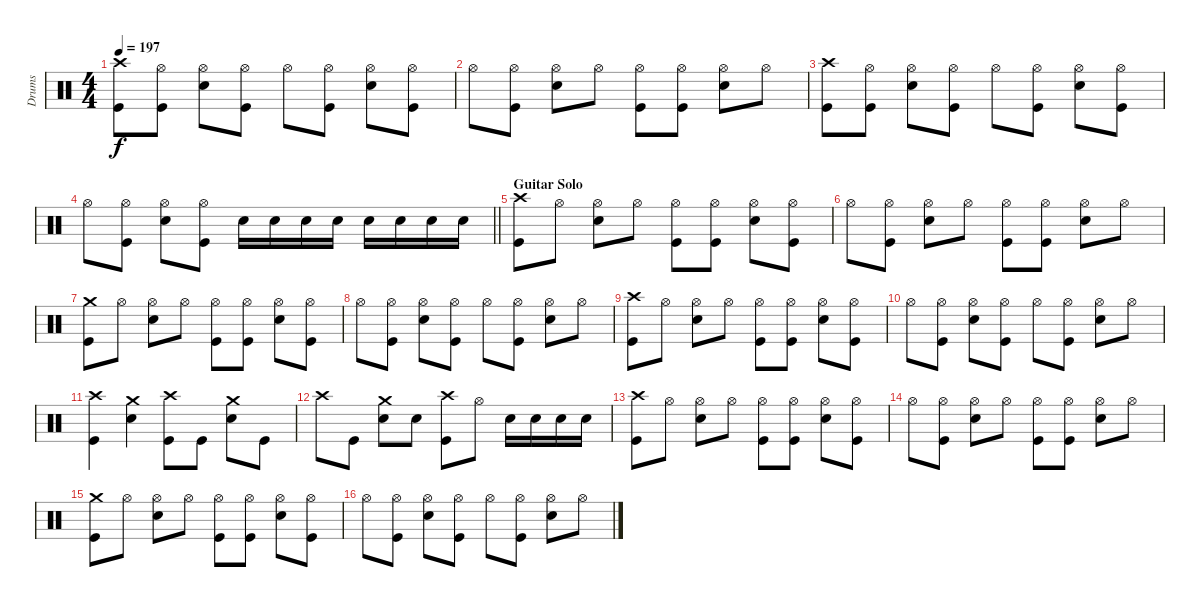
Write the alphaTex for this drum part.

\track ("Drums" "Drums") {instrument percussion}
\staff {score}
\articulation defaults
\ts (4 4)
\tempo 197
\clef neutral
\ks c
("Crash high (hit)" "Kick (hit)").8{dy f} ("Hi-Hat (open)" "Kick (hit)").8 ("Hi-Hat (open)" "Electric Snare (hit)").8 ("Hi-Hat (open)" "Kick (hit)").8 "Hi-Hat (open)".8 ("Hi-Hat (open)" "Kick (hit)").8 ("Hi-Hat (open)" "Electric Snare (hit)").8 ("Hi-Hat (open)" "Kick (hit)").8 |
"Hi-Hat (open)".8 ("Hi-Hat (open)" "Kick (hit)").8 ("Hi-Hat (open)" "Electric Snare (hit)").8 "Hi-Hat (open)".8 ("Hi-Hat (open)" "Kick (hit)").8 ("Hi-Hat (open)" "Kick (hit)").8 ("Hi-Hat (open)" "Electric Snare (hit)").8 "Hi-Hat (open)".8 |
("Crash high (hit)" "Kick (hit)").8 ("Hi-Hat (open)" "Kick (hit)").8 ("Hi-Hat (open)" "Electric Snare (hit)").8 ("Hi-Hat (open)" "Kick (hit)").8 "Hi-Hat (open)".8 ("Hi-Hat (open)" "Kick (hit)").8 ("Hi-Hat (open)" "Electric Snare (hit)").8 ("Hi-Hat (open)" "Kick (hit)").8 |
\barLineRight lightlight "Hi-Hat (open)".8
("Hi-Hat (open)" "Kick (hit)").8 ("Hi-Hat (open)" "Electric Snare (hit)").8 ("Hi-Hat (open)" "Kick (hit)").8 "Electric Snare (hit)".16 "Electric Snare (hit)".16 "Electric Snare (hit)".16 "Electric Snare (hit)".16 "Electric Snare (hit)".16 "Electric Snare (hit)".16 "Electric Snare (hit)".16 "Electric Snare (hit)".16 |
\section ("" "Guitar Solo")
("Crash high (hit)" "Kick (hit)").8 "Hi-Hat (open)".8 ("Hi-Hat (open)" "Electric Snare (hit)").8 "Hi-Hat (open)".8 ("Hi-Hat (open)" "Kick (hit)").8 ("Hi-Hat (open)" "Kick (hit)").8 ("Hi-Hat (open)" "Electric Snare (hit)").8 ("Hi-Hat (open)" "Kick (hit)").8 |
"Hi-Hat (open)".8 ("Hi-Hat (open)" "Kick (hit)").8 ("Hi-Hat (open)" "Electric Snare (hit)").8 "Hi-Hat (open)".8 ("Hi-Hat (open)" "Kick (hit)").8 ("Hi-Hat (open)" "Kick (hit)").8 ("Hi-Hat (open)" "Electric Snare (hit)").8 "Hi-Hat (open)".8 |
("Crash medium (hit)" "Kick (hit)").8 "Hi-Hat (open)".8 ("Hi-Hat (open)" "Electric Snare (hit)").8 "Hi-Hat (open)".8 ("Hi-Hat (open)" "Kick (hit)").8 ("Hi-Hat (open)" "Kick (hit)").8 ("Hi-Hat (open)" "Electric Snare (hit)").8 ("Hi-Hat (open)" "Kick (hit)").8 |
"Hi-Hat (open)".8 ("Hi-Hat (open)" "Kick (hit)").8 ("Hi-Hat (open)" "Electric Snare (hit)").8 ("Hi-Hat (open)" "Kick (hit)").8 "Hi-Hat (open)".8 ("Hi-Hat (open)" "Kick (hit)").8 ("Hi-Hat (open)" "Electric Snare (hit)").8 "Hi-Hat (open)".8 |
("Crash high (hit)" "Kick (hit)").8 "Hi-Hat (open)".8 ("Hi-Hat (open)" "Electric Snare (hit)").8 "Hi-Hat (open)".8 ("Hi-Hat (open)" "Kick (hit)").8 ("Hi-Hat (open)" "Kick (hit)").8 ("Hi-Hat (open)" "Electric Snare (hit)").8 ("Hi-Hat (open)" "Kick (hit)").8 |
"Hi-Hat (open)".8 ("Hi-Hat (open)" "Kick (hit)").8 ("Hi-Hat (open)" "Electric Snare (hit)").8 ("Hi-Hat (open)" "Kick (hit)").8 "Hi-Hat (open)".8 ("Hi-Hat (open)" "Kick (hit)").8 ("Hi-Hat (open)" "Electric Snare (hit)").8 "Hi-Hat (open)".8 |
("Crash high (hit)" "Kick (hit)").4 ("Crash medium (hit)" "Electric Snare (hit)").4 ("Crash high (hit)" "Kick (hit)").8 "Kick (hit)".8 ("Crash medium (hit)" "Electric Snare (hit)").8 "Kick (hit)".8 |
"Crash high (hit)".8 "Kick (hit)".8 ("Crash medium (hit)" "Electric Snare (hit)").8 "Electric Snare (hit)".8 ("Crash high (hit)" "Kick (hit)").8 "Hi-Hat (open)".8 "Electric Snare (hit)".16 "Electric Snare (hit)".16 "Electric Snare (hit)".16 "Electric Snare (hit)".16 |
("Crash high (hit)" "Kick (hit)").8 "Hi-Hat (open)".8 ("Hi-Hat (open)" "Electric Snare (hit)").8 "Hi-Hat (open)".8 ("Hi-Hat (open)" "Kick (hit)").8 ("Hi-Hat (open)" "Kick (hit)").8 ("Hi-Hat (open)" "Electric Snare (hit)").8 ("Hi-Hat (open)" "Kick (hit)").8 |
"Hi-Hat (open)".8 ("Hi-Hat (open)" "Kick (hit)").8 ("Hi-Hat (open)" "Electric Snare (hit)").8 "Hi-Hat (open)".8 ("Hi-Hat (open)" "Kick (hit)").8 ("Hi-Hat (open)" "Kick (hit)").8 ("Hi-Hat (open)" "Electric Snare (hit)").8 "Hi-Hat (open)".8 |
("Crash medium (hit)" "Kick (hit)").8 "Hi-Hat (open)".8 ("Hi-Hat (open)" "Electric Snare (hit)").8 "Hi-Hat (open)".8 ("Hi-Hat (open)" "Kick (hit)").8 ("Hi-Hat (open)" "Kick (hit)").8 ("Hi-Hat (open)" "Electric Snare (hit)").8 ("Hi-Hat (open)" "Kick (hit)").8 |
"Hi-Hat (open)".8 ("Hi-Hat (open)" "Kick (hit)").8 ("Hi-Hat (open)" "Electric Snare (hit)").8 ("Hi-Hat (open)" "Kick (hit)").8 "Hi-Hat (open)".8 ("Hi-Hat (open)" "Kick (hit)").8 ("Hi-Hat (open)" "Electric Snare (hit)").8 "Hi-Hat (open)".8
